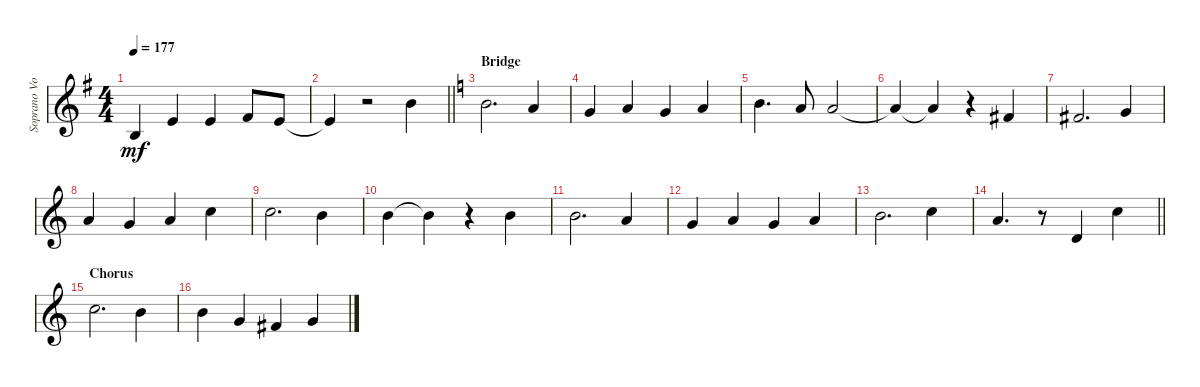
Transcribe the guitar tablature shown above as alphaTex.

\track ("Soprano Voice" "Soprano Vo") {instrument violin}
\staff {score}
\tuning (E4 B3 G3 D3 A2 E2 B1) {hide}
\ts (4 4)
\tempo 177
\clef g2
\ks eminor
0.2.4{dy mf} 0.1.4 0.1.4 2.1.8 0.1.8 |
\barLineRight lightlight
0.1{t}.4 r.2 7.1.4 |
\section ("" "Bridge")
\ks c
7.1.2{d} 5.1.4 |
3.1.4 5.1.4 3.1.4 5.1.4 |
7.1.4{d} 5.1.8 5.1.2 |
5.1{t}.4 5.1{t}.4 r.4 2.1.4 |
2.1.2{d} 3.1.4 |
5.1.4 3.1.4 5.1.4 8.1.4 |
8.1.2{d} 7.1.4 |
7.1.4 7.1{t}.4 r.4 7.1.4 |
7.1.2{d} 5.1.4 |
3.1.4 5.1.4 3.1.4 5.1.4 |
7.1.2{d} 8.1.4 |
\barLineRight lightlight
5.1.4{d} r.8 3.2.4 8.1.4 |
\section ("" "Chorus")
8.1.2{d} 7.1.4 |
7.1.4 3.1.4 2.1.4 3.1.4
